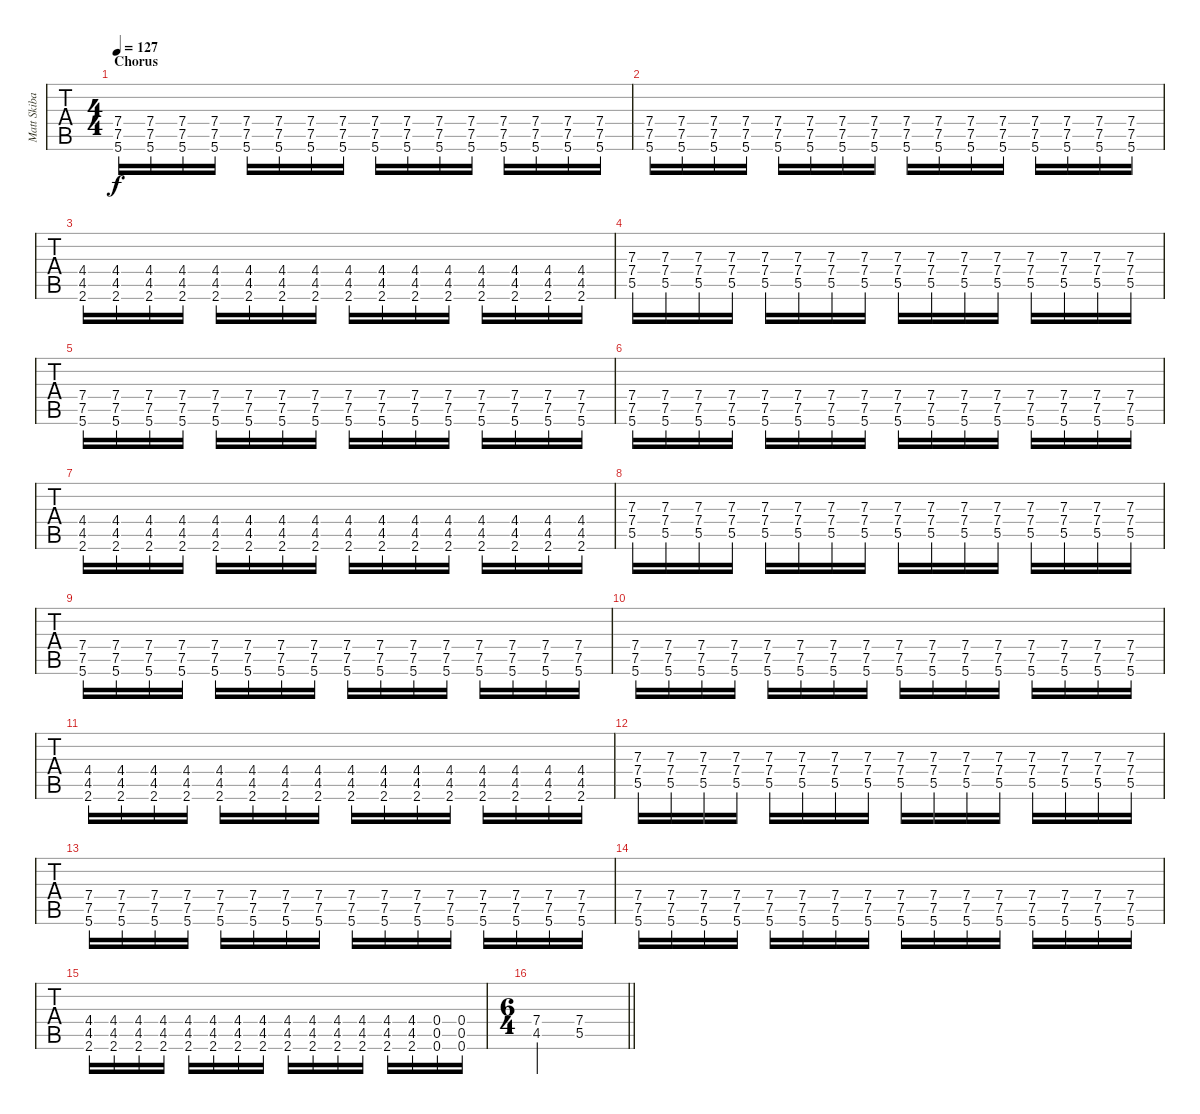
\track ("Matt Skiba - Guitar One" "Matt Skiba") {instrument distortionguitar}
\staff {tabs}
\tuning (E4 B3 G3 D3 A2 E2) {hide}
\ts (4 4)
\section ("" "Chorus")
\tempo 127
\clef g2
\ks a
(7.4 7.5 5.6).16{dy f} (7.4 7.5 5.6).16 (7.4 7.5 5.6).16 (7.4 7.5 5.6).16 (7.4 7.5 5.6).16 (7.4 7.5 5.6).16 (7.4 7.5 5.6).16 (7.4 7.5 5.6).16 (7.4 7.5 5.6).16 (7.4 7.5 5.6).16 (7.4 7.5 5.6).16 (7.4 7.5 5.6).16 (7.4 7.5 5.6).16 (7.4 7.5 5.6).16 (7.4 7.5 5.6).16 (7.4 7.5 5.6).16 |
(7.4 7.5 5.6).16 (7.4 7.5 5.6).16 (7.4 7.5 5.6).16 (7.4 7.5 5.6).16 (7.4 7.5 5.6).16 (7.4 7.5 5.6).16 (7.4 7.5 5.6).16 (7.4 7.5 5.6).16 (7.4 7.5 5.6).16 (7.4 7.5 5.6).16 (7.4 7.5 5.6).16 (7.4 7.5 5.6).16 (7.4 7.5 5.6).16 (7.4 7.5 5.6).16 (7.4 7.5 5.6).16 (7.4 7.5 5.6).16 |
(4.4 4.5 2.6).16 (4.4 4.5 2.6).16 (4.4 4.5 2.6).16 (4.4 4.5 2.6).16 (4.4 4.5 2.6).16 (4.4 4.5 2.6).16 (4.4 4.5 2.6).16 (4.4 4.5 2.6).16 (4.4 4.5 2.6).16 (4.4 4.5 2.6).16 (4.4 4.5 2.6).16 (4.4 4.5 2.6).16 (4.4 4.5 2.6).16 (4.4 4.5 2.6).16 (4.4 4.5 2.6).16 (4.4 4.5 2.6).16 |
(7.3 7.4 5.5).16 (7.3 7.4 5.5).16 (7.3 7.4 5.5).16 (7.3 7.4 5.5).16 (7.3 7.4 5.5).16 (7.3 7.4 5.5).16 (7.3 7.4 5.5).16 (7.3 7.4 5.5).16 (7.3 7.4 5.5).16 (7.3 7.4 5.5).16 (7.3 7.4 5.5).16 (7.3 7.4 5.5).16 (7.3 7.4 5.5).16 (7.3 7.4 5.5).16 (7.3 7.4 5.5).16 (7.3 7.4 5.5).16 |
(7.4 7.5 5.6).16 (7.4 7.5 5.6).16 (7.4 7.5 5.6).16 (7.4 7.5 5.6).16 (7.4 7.5 5.6).16 (7.4 7.5 5.6).16 (7.4 7.5 5.6).16 (7.4 7.5 5.6).16 (7.4 7.5 5.6).16 (7.4 7.5 5.6).16 (7.4 7.5 5.6).16 (7.4 7.5 5.6).16 (7.4 7.5 5.6).16 (7.4 7.5 5.6).16 (7.4 7.5 5.6).16 (7.4 7.5 5.6).16 |
(7.4 7.5 5.6).16 (7.4 7.5 5.6).16 (7.4 7.5 5.6).16 (7.4 7.5 5.6).16 (7.4 7.5 5.6).16 (7.4 7.5 5.6).16 (7.4 7.5 5.6).16 (7.4 7.5 5.6).16 (7.4 7.5 5.6).16 (7.4 7.5 5.6).16 (7.4 7.5 5.6).16 (7.4 7.5 5.6).16 (7.4 7.5 5.6).16 (7.4 7.5 5.6).16 (7.4 7.5 5.6).16 (7.4 7.5 5.6).16 |
(4.4 4.5 2.6).16 (4.4 4.5 2.6).16 (4.4 4.5 2.6).16 (4.4 4.5 2.6).16 (4.4 4.5 2.6).16 (4.4 4.5 2.6).16 (4.4 4.5 2.6).16 (4.4 4.5 2.6).16 (4.4 4.5 2.6).16 (4.4 4.5 2.6).16 (4.4 4.5 2.6).16 (4.4 4.5 2.6).16 (4.4 4.5 2.6).16 (4.4 4.5 2.6).16 (4.4 4.5 2.6).16 (4.4 4.5 2.6).16 |
(7.3 7.4 5.5).16 (7.3 7.4 5.5).16 (7.3 7.4 5.5).16 (7.3 7.4 5.5).16 (7.3 7.4 5.5).16 (7.3 7.4 5.5).16 (7.3 7.4 5.5).16 (7.3 7.4 5.5).16 (7.3 7.4 5.5).16 (7.3 7.4 5.5).16 (7.3 7.4 5.5).16 (7.3 7.4 5.5).16 (7.3 7.4 5.5).16 (7.3 7.4 5.5).16 (7.3 7.4 5.5).16 (7.3 7.4 5.5).16 |
(7.4 7.5 5.6).16 (7.4 7.5 5.6).16 (7.4 7.5 5.6).16 (7.4 7.5 5.6).16 (7.4 7.5 5.6).16 (7.4 7.5 5.6).16 (7.4 7.5 5.6).16 (7.4 7.5 5.6).16 (7.4 7.5 5.6).16 (7.4 7.5 5.6).16 (7.4 7.5 5.6).16 (7.4 7.5 5.6).16 (7.4 7.5 5.6).16 (7.4 7.5 5.6).16 (7.4 7.5 5.6).16 (7.4 7.5 5.6).16 |
(7.4 7.5 5.6).16 (7.4 7.5 5.6).16 (7.4 7.5 5.6).16 (7.4 7.5 5.6).16 (7.4 7.5 5.6).16 (7.4 7.5 5.6).16 (7.4 7.5 5.6).16 (7.4 7.5 5.6).16 (7.4 7.5 5.6).16 (7.4 7.5 5.6).16 (7.4 7.5 5.6).16 (7.4 7.5 5.6).16 (7.4 7.5 5.6).16 (7.4 7.5 5.6).16 (7.4 7.5 5.6).16 (7.4 7.5 5.6).16 |
(4.4 4.5 2.6).16 (4.4 4.5 2.6).16 (4.4 4.5 2.6).16 (4.4 4.5 2.6).16 (4.4 4.5 2.6).16 (4.4 4.5 2.6).16 (4.4 4.5 2.6).16 (4.4 4.5 2.6).16 (4.4 4.5 2.6).16 (4.4 4.5 2.6).16 (4.4 4.5 2.6).16 (4.4 4.5 2.6).16 (4.4 4.5 2.6).16 (4.4 4.5 2.6).16 (4.4 4.5 2.6).16 (4.4 4.5 2.6).16 |
(7.3 7.4 5.5).16 (7.3 7.4 5.5).16 (7.3 7.4 5.5).16 (7.3 7.4 5.5).16 (7.3 7.4 5.5).16 (7.3 7.4 5.5).16 (7.3 7.4 5.5).16 (7.3 7.4 5.5).16 (7.3 7.4 5.5).16 (7.3 7.4 5.5).16 (7.3 7.4 5.5).16 (7.3 7.4 5.5).16 (7.3 7.4 5.5).16 (7.3 7.4 5.5).16 (7.3 7.4 5.5).16 (7.3 7.4 5.5).16 |
(7.4 7.5 5.6).16 (7.4 7.5 5.6).16 (7.4 7.5 5.6).16 (7.4 7.5 5.6).16 (7.4 7.5 5.6).16 (7.4 7.5 5.6).16 (7.4 7.5 5.6).16 (7.4 7.5 5.6).16 (7.4 7.5 5.6).16 (7.4 7.5 5.6).16 (7.4 7.5 5.6).16 (7.4 7.5 5.6).16 (7.4 7.5 5.6).16 (7.4 7.5 5.6).16 (7.4 7.5 5.6).16 (7.4 7.5 5.6).16 |
(7.4 7.5 5.6).16 (7.4 7.5 5.6).16 (7.4 7.5 5.6).16 (7.4 7.5 5.6).16 (7.4 7.5 5.6).16 (7.4 7.5 5.6).16 (7.4 7.5 5.6).16 (7.4 7.5 5.6).16 (7.4 7.5 5.6).16 (7.4 7.5 5.6).16 (7.4 7.5 5.6).16 (7.4 7.5 5.6).16 (7.4 7.5 5.6).16 (7.4 7.5 5.6).16 (7.4 7.5 5.6).16 (7.4 7.5 5.6).16 |
(4.4 4.5 2.6).16 (4.4 4.5 2.6).16 (4.4 4.5 2.6).16 (4.4 4.5 2.6).16 (4.4 4.5 2.6).16 (4.4 4.5 2.6).16 (4.4 4.5 2.6).16 (4.4 4.5 2.6).16 (4.4 4.5 2.6).16 (4.4 4.5 2.6).16 (4.4 4.5 2.6).16 (4.4 4.5 2.6).16 (4.4 4.5 2.6).16 (4.4 4.5 2.6).16 (0.4 0.5 0.6).16 (0.4 0.5 0.6).16 |
\ts (6 4)
\barLineRight lightlight
(7.4 4.5).2 (7.4 5.5).1
